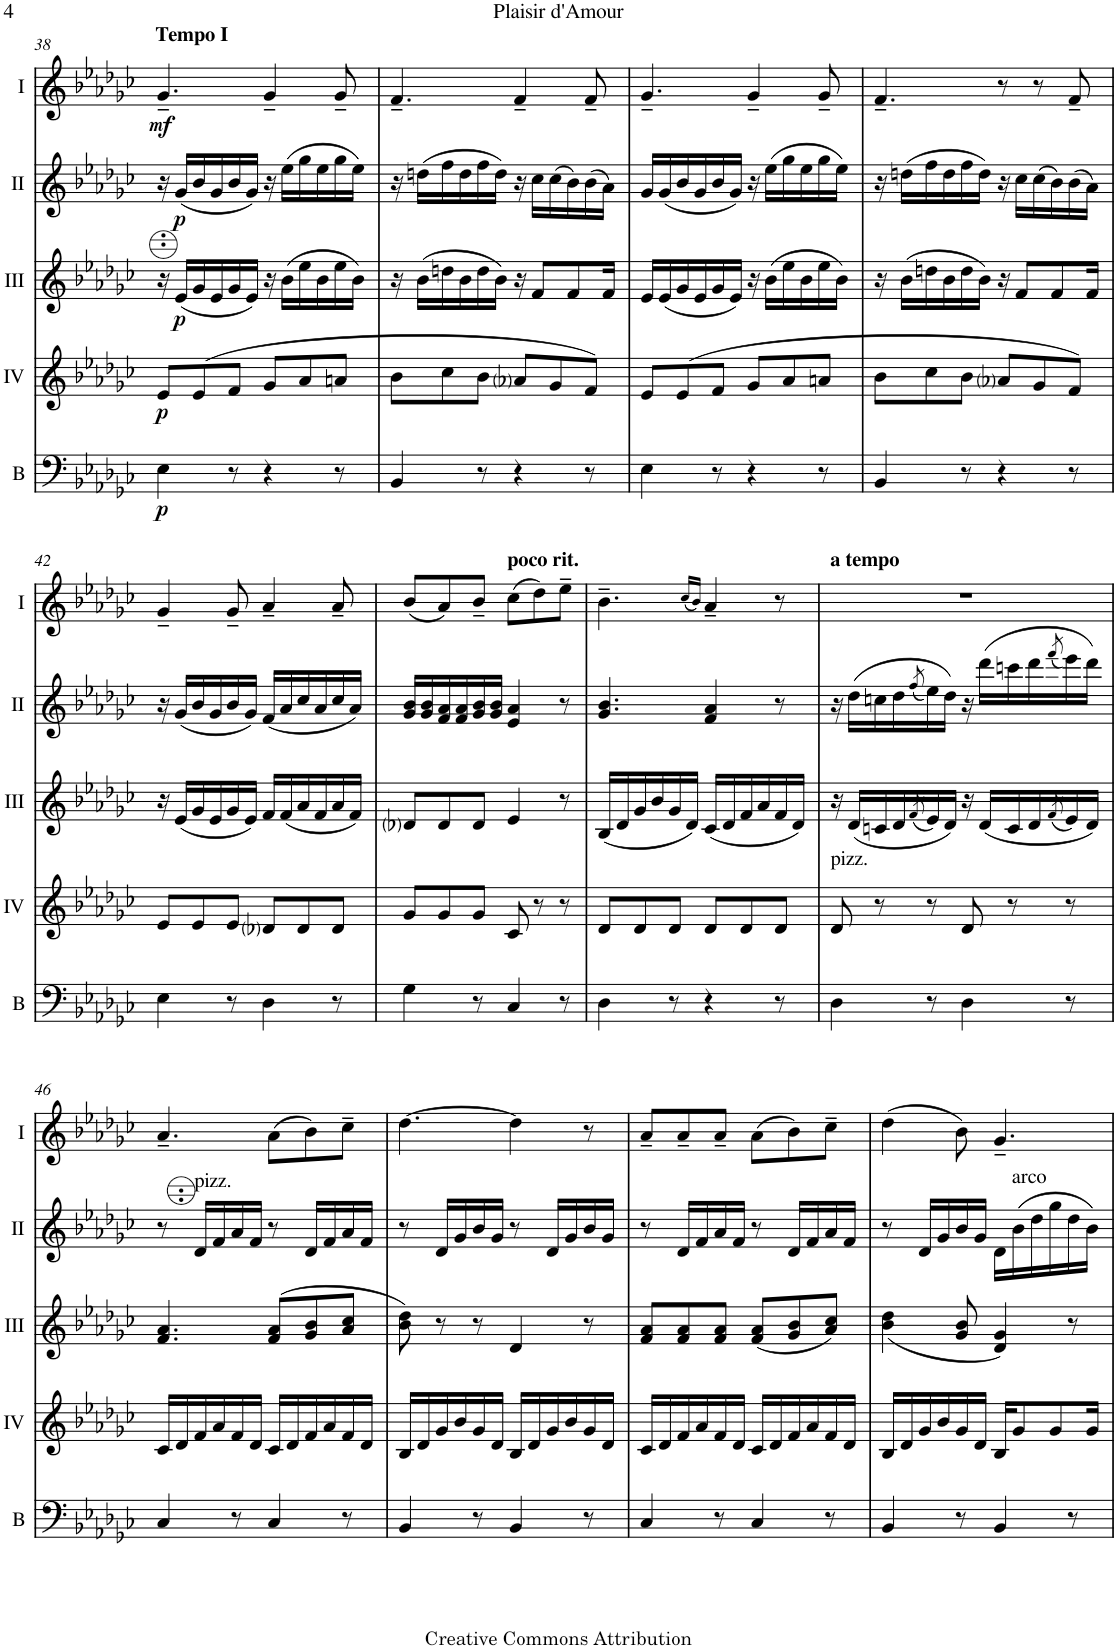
**kern	**dynam	**kern	**dynam	**kern	**dynam	**kern	**dynam	**kern	**dynam
*part5	*part5	*part4	*part4	*part3	*part3	*part2	*part2	*part1	*part1
*staff5	*staff5	*staff4	*staff4	*staff3	*staff3	*staff2	*staff2	*staff1	*staff1
*I"Bass	*	*I"Acc. 4	*	*I"Acc. 3	*	*I"Acc. 2	*	*I"Acc. 1	*
*I'B	*	*	*	*	*	*	*	*	*
!!LO:PB:g=z
*clefF4	*	*clefG2	*	*clefG2	*	*clefG2	*	*clefG2	*
*Trd7c12	*	*Trd7c12	*	*	*	*	*	*	*
*k[b-e-a-d-g-c-]	*	*k[b-e-a-d-g-c-]	*	*k[b-e-a-d-g-c-]	*	*k[b-e-a-d-g-c-]	*	*k[b-e-a-d-g-c-]	*
*M6/8	*	*M6/8	*	*M6/8	*	*M6/8	*	*M6/8	*
=38	=38	=38	=38	=38	=38	=38	=38	=38	=38
!	!	!	!	!	!	!	!	!LO:TX:a:B:t=Tempo I	!
!	!LO:DY:b	!	!LO:DY:b	!	!	!	!	!	!LO:DY:b
4E-\	p	8e-/L	p	16r	.	16r	.	4.g-~/	mf
!	!	!	!	!	!LO:DY:b	!	!LO:DY:b	!	!
.	.	.	.	(16e-/LL	p	(16g-/LL	p	.	.
.	.	(8e-/	.	16g-/	.	16b-/	.	.	.
.	.	.	.	16e-/	.	16g-/	.	.	.
8r	.	8f/J	.	16g-/	.	16b-/	.	.	.
.	.	.	.	16e-/JJ)	.	16g-/JJ)	.	.	.
4r	.	8g-/L	.	16r	.	16r	.	4g-~/	.
.	.	.	.	(16b-\LL	.	(16ee-\LL	.	.	.
.	.	8a-/	.	16ee-\	.	16gg-\	.	.	.
.	.	.	.	16b-\	.	16ee-\	.	.	.
8r	.	8an/J	.	16ee-\	.	16gg-\	.	8g-~/	.
.	.	.	.	16b-\JJ)	.	16ee-\JJ)	.	.	.
=39	=39	=39	=39	=39	=39	=39	=39	=39	=39
4BB-/	.	8b-\L	.	16r	.	16r	.	4.f~/	.
.	.	.	.	(16b-\LL	.	(16ddn\LL	.	.	.
.	.	8cc-\	.	16ddn\	.	16ff\	.	.	.
.	.	.	.	16b-\	.	16dd\	.	.	.
8r	.	8b-\J	.	16dd\	.	16ff\	.	.	.
.	.	.	.	16b-\JJ)	.	16dd\JJ)	.	.	.
4r	.	8a-i/L	.	16r	.	16r	.	4f~/	.
.	.	.	.	8f/L	.	16cc-\LL	.	.	.
.	.	8g-/	.	.	.	(16cc-\	.	.	.
.	.	.	.	8f/	.	16b-\)	.	.	.
8r	.	8f/J)	.	.	.	(16b-\	.	8f~/	.
.	.	.	.	16f/Jk	.	16a-\JJ)	.	.	.
=40	=40	=40	=40	=40	=40	=40	=40	=40	=40
4E-\	.	8e-/L	.	16e-/LL	.	16g-/LL	.	4.g-~/	.
.	.	.	.	(16e-/	.	(16g-/	.	.	.
.	.	(8e-/	.	16g-/	.	16b-/	.	.	.
.	.	.	.	16e-/	.	16g-/	.	.	.
8r	.	8f/J	.	16g-/	.	16b-/	.	.	.
.	.	.	.	16e-/JJ)	.	16g-/JJ)	.	.	.
4r	.	8g-/L	.	16r	.	16r	.	4g-~/	.
.	.	.	.	(16b-\LL	.	(16ee-\LL	.	.	.
.	.	8a-/	.	16ee-\	.	16gg-\	.	.	.
.	.	.	.	16b-\	.	16ee-\	.	.	.
8r	.	8an/J	.	16ee-\	.	16gg-\	.	8g-~/	.
.	.	.	.	16b-\JJ)	.	16ee-\JJ)	.	.	.
=41	=41	=41	=41	=41	=41	=41	=41	=41	=41
4BB-/	.	8b-\L	.	16r	.	16r	.	4.f~/	.
.	.	.	.	(16b-\LL	.	(16ddn\LL	.	.	.
.	.	8cc-\	.	16ddn\	.	16ff\	.	.	.
.	.	.	.	16b-\	.	16dd\	.	.	.
8r	.	8b-\J	.	16dd\	.	16ff\	.	.	.
.	.	.	.	16b-\JJ)	.	16dd\JJ)	.	.	.
4r	.	8a-i/L	.	16r	.	16r	.	8r	.
.	.	.	.	8f/L	.	16cc-\LL	.	.	.
.	.	8g-/	.	.	.	(16cc-\	.	8r	.
.	.	.	.	8f/	.	16b-\)	.	.	.
8r	.	8f/J)	.	.	.	(16b-\	.	8f~/	.
.	.	.	.	16f/Jk	.	16a-\JJ)	.	.	.
!!LO:LB:g=z
=42	=42	=42	=42	=42	=42	=42	=42	=42	=42
4E-\	.	8e-/L	.	16r	.	16r	.	4g-~/	.
.	.	.	.	(16e-/LL	.	(16g-/LL	.	.	.
.	.	8e-/	.	16g-/	.	16b-/	.	.	.
.	.	.	.	16e-/	.	16g-/	.	.	.
8r	.	8e-/J	.	16g-/	.	16b-/	.	8g-~/	.
.	.	.	.	16e-/JJ)	.	16g-/JJ)	.	.	.
4D-\	.	8d-i/L	.	16f/LL	.	(16f/LL	.	4a-~/	.
.	.	.	.	(16f/	.	16a-/	.	.	.
.	.	8d-/	.	16a-/	.	16cc-/	.	.	.
.	.	.	.	16f/	.	16a-/	.	.	.
8r	.	8d-/J	.	16a-/	.	16cc-/	.	8a-~/	.
.	.	.	.	16f/JJ)	.	16a-/JJ)	.	.	.
=43	=43	=43	=43	=43	=43	=43	=43	=43	=43
4G-\	.	8g-/L	.	8d-i/L	.	16g-/ 16b-/LL	.	(8b-/L	.
.	.	.	.	.	.	16g-/ 16b-/	.	.	.
.	.	8g-/	.	8d-/	.	16f/ 16a-/	.	8a-/)	.
.	.	.	.	.	.	16f/ 16a-/	.	.	.
8r	.	8g-/J	.	8d-/J	.	16g-/ 16b-/	.	8b-~/J	.
.	.	.	.	.	.	16g-/ 16b-/JJ	.	.	.
!	!	!	!	!	!	!	!	!LO:TX:a:B:t=poco rit.	!
4C-/	.	8c-/	.	4e-/	.	4e-/ 4a-/	.	(8cc-\L	.
.	.	8r	.	.	.	.	.	8dd-\)	.
8r	.	8r	.	8r	.	8r	.	8ee-~\J	.
=44	=44	=44	=44	=44	=44	=44	=44	=44	=44
4D-\	.	8d-/L	.	(16B-/LL	.	4.g-/ 4.b-/	.	4.b-~\	.
.	.	.	.	16d-/	.	.	.	.	.
.	.	8d-/	.	16g-/	.	.	.	.	.
.	.	.	.	16b-/	.	.	.	.	.
8r	.	8d-/J	.	16g-/	.	.	.	.	.
.	.	.	.	16d-/JJ)	.	.	.	.	.
.	.	.	.	.	.	.	.	(16qcc-/LL	.
.	.	.	.	.	.	.	.	16qb-/JJ)	.
4r	.	8d-/L	.	(16c-/LL	.	4f/ 4a-/	.	4a-~/	.
.	.	.	.	16d-/	.	.	.	.	.
.	.	8d-/	.	16f/	.	.	.	.	.
.	.	.	.	16a-/	.	.	.	.	.
8r	.	8d-/J	.	16f/	.	8r	.	8r	.
.	.	.	.	16d-/JJ)	.	.	.	.	.
=45	=45	=45	=45	=45	=45	=45	=45	=45	=45
!	!	!	!	!	!	!	!	!LO:TX:a:B:t=a tempo	!
!	!	!LO:TX:a:t=pizz.	!	!	!	!	!	!	!
4D-\	.	8d-/	.	16r	.	16r	.	2.r	.
.	.	.	.	(16d-/LL	.	(16dd-\LL	.	.	.
.	.	8r	.	16cn/	.	16ccn\	.	.	.
.	.	.	.	16d-/	.	16dd-\	.	.	.
.	.	.	.	(8qf/	.	(8qff/	.	.	.
8r	.	8r	.	16e-/)	.	16ee-\)	.	.	.
.	.	.	.	16d-/JJ)	.	16dd-\JJ)	.	.	.
4D-\	.	8d-/	.	16r	.	16r	.	.	.
.	.	.	.	(16d-/LL	.	(16ddd-\LL	.	.	.
.	.	8r	.	16c/	.	16cccn\	.	.	.
.	.	.	.	16d-/	.	16ddd-\	.	.	.
.	.	.	.	(8qf/	.	(8qfff/	.	.	.
8r	.	8r	.	16e-/)	.	16eee-\)	.	.	.
.	.	.	.	16d-/JJ)	.	16ddd-\JJ)	.	.	.
!!LO:LB:g=z
=46	=46	=46	=46	=46	=46	=46	=46	=46	=46
4C-/	.	16c-/LL	.	4.f/ 4.a-/	.	8r	.	4.a-~/	.
.	.	16d-/	.	.	.	.	.	.	.
!	!	!	!	!	!	!LO:TX:a:t=pizz.	!	!	!
.	.	16f/	.	.	.	16D-/LL	.	.	.
.	.	16a-/	.	.	.	16F/	.	.	.
8r	.	16f/	.	.	.	16A-/	.	.	.
.	.	16d-/JJ	.	.	.	16F/JJ	.	.	.
4C-/	.	16c-/LL	.	(8f/ 8a-/L	.	8r	.	(8a-\L	.
.	.	16d-/	.	.	.	.	.	.	.
.	.	16f/	.	8g-/ 8b-/	.	16D-/LL	.	8b-\)	.
.	.	16a-/	.	.	.	16F/	.	.	.
8r	.	16f/	.	8a-/ 8cc-/J	.	16A-/	.	8cc-~\J	.
.	.	16d-/JJ	.	.	.	16F/JJ	.	.	.
=47	=47	=47	=47	=47	=47	=47	=47	=47	=47
4BB-/	.	16B-/LL	.	8b-\ 8dd-\)	.	8r	.	[4.dd-\	.
.	.	16d-/	.	.	.	.	.	.	.
.	.	16g-/	.	8r	.	16D-/LL	.	.	.
.	.	16b-/	.	.	.	16G-/	.	.	.
8r	.	16g-/	.	8r	.	16B-/	.	.	.
.	.	16d-/JJ	.	.	.	16G-/JJ	.	.	.
4BB-/	.	16B-/LL	.	4d-/	.	8r	.	4dd-\]	.
.	.	16d-/	.	.	.	.	.	.	.
.	.	16g-/	.	.	.	16D-/LL	.	.	.
.	.	16b-/	.	.	.	16G-/	.	.	.
8r	.	16g-/	.	8r	.	16B-/	.	8r	.
.	.	16d-/JJ	.	.	.	16G-/JJ	.	.	.
=48	=48	=48	=48	=48	=48	=48	=48	=48	=48
4C-/	.	16c-/LL	.	8f/ 8a-/L	.	8r	.	8a-~/L	.
.	.	16d-/	.	.	.	.	.	.	.
.	.	16f/	.	8f/ 8a-/	.	16D-/LL	.	8a-~/	.
.	.	16a-/	.	.	.	16F/	.	.	.
8r	.	16f/	.	8f/ 8a-/J	.	16A-/	.	8a-~/J	.
.	.	16d-/JJ	.	.	.	16F/JJ	.	.	.
4C-/	.	16c-/LL	.	(8f/ 8a-/L	.	8r	.	(8a-\L	.
.	.	16d-/	.	.	.	.	.	.	.
.	.	16f/	.	8g-/ 8b-/	.	16D-/LL	.	8b-\)	.
.	.	16a-/	.	.	.	16F/	.	.	.
8r	.	16f/	.	8a-/ 8cc-/J)	.	16A-/	.	8cc-~\J	.
.	.	16d-/JJ	.	.	.	16F/JJ	.	.	.
=49	=49	=49	=49	=49	=49	=49	=49	=49	=49
4BB-/	.	16B-/LL	.	(<4b-\ 4dd-\	.	8r	.	(4dd-\	.
.	.	16d-/	.	.	.	.	.	.	.
.	.	16g-/	.	.	.	16D-/LL	.	.	.
.	.	16b-/	.	.	.	16G-/	.	.	.
8r	.	16g-/	.	8g-/ 8b-/	.	16B-/	.	8b-\)	.
.	.	16d-/JJ	.	.	.	16G-/JJ	.	.	.
4BB-/	.	16B-/KL	.	4d-/ 4g-/)	.	16D-\LL	.	4.g-~/	.
!	!	!	!	!	!	!LO:TX:a:t=arco	!	!	!
.	.	8g-/	.	.	.	(16B-\	.	.	.
.	.	.	.	.	.	16d-\	.	.	.
.	.	8g-/	.	.	.	16g-\	.	.	.
8r	.	.	.	8r	.	16d-\	.	.	.
.	.	16g-/Jk	.	.	.	16B-\JJ)	.	.	.
=	=	=	=	=	=	=	=	=	=
*-	*-	*-	*-	*-	*-	*-	*-	*-	*-
